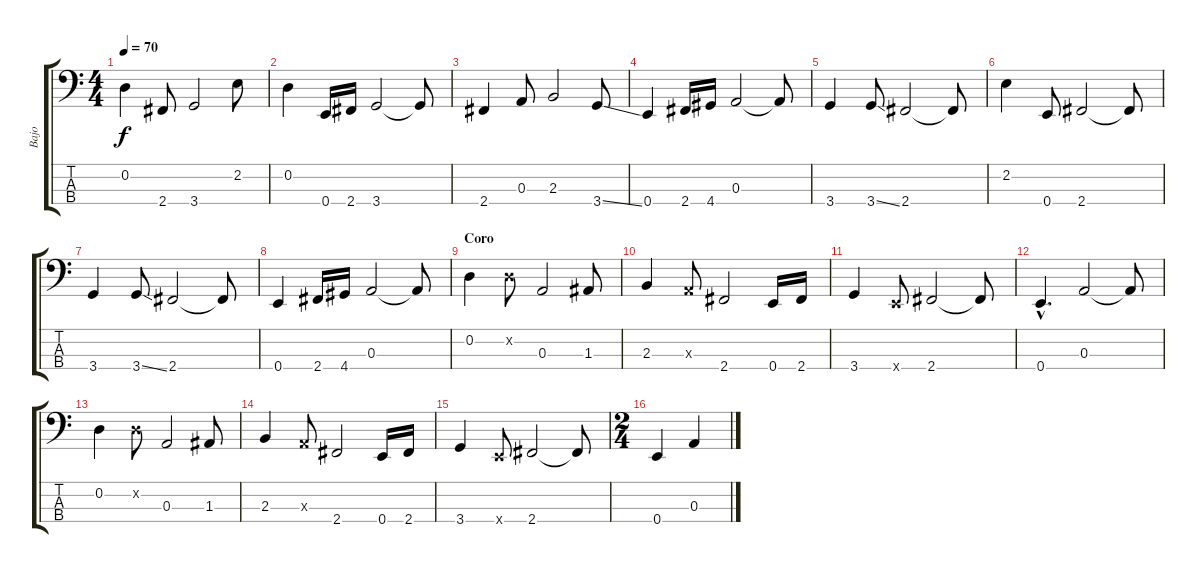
\track ("Bajo" "Bajo") {instrument electricbassfinger}
\staff {score tabs}
\tuning (G2 D2 A1 E1) {hide}
\ts (4 4)
\tempo 70
\clef f4
\ks c
0.2.4{dy f} 2.4.8 3.4.2 2.2.8 |
0.2.4 0.4.16 2.4.16 3.4.2 3.4{t}.8 |
2.4.4 0.3.8 2.3.2 3.4{ss}.8 |
0.4.4 2.4.16 4.4.16 0.3.2 0.3{t}.8 |
3.4.4 3.4{ss}.8 2.4.2 2.4{t}.8 |
2.2.4 0.4.8 2.4.2 2.4{t}.8 |
3.4.4 3.4{ss}.8 2.4.2 2.4{t}.8 |
0.4.4 2.4.16 4.4.16 0.3.2 0.3{t}.8 |
\section ("" "Coro")
0.2.4 0.2{x}.8 0.3.2 1.3.8 |
2.3.4 0.3{x}.8 2.4.2 0.4.16 2.4.16 |
3.4.4 0.4{x}.8 2.4.2 2.4{t}.8 |
0.4{hac}.4{d} 0.3.2 0.3{t}.8 |
0.2.4 0.2{x}.8 0.3.2 1.3.8 |
2.3.4 0.3{x}.8 2.4.2 0.4.16 2.4.16 |
3.4.4 0.4{x}.8 2.4.2 2.4{t}.8 |
\ts (2 4)
0.4.4 0.3.4
